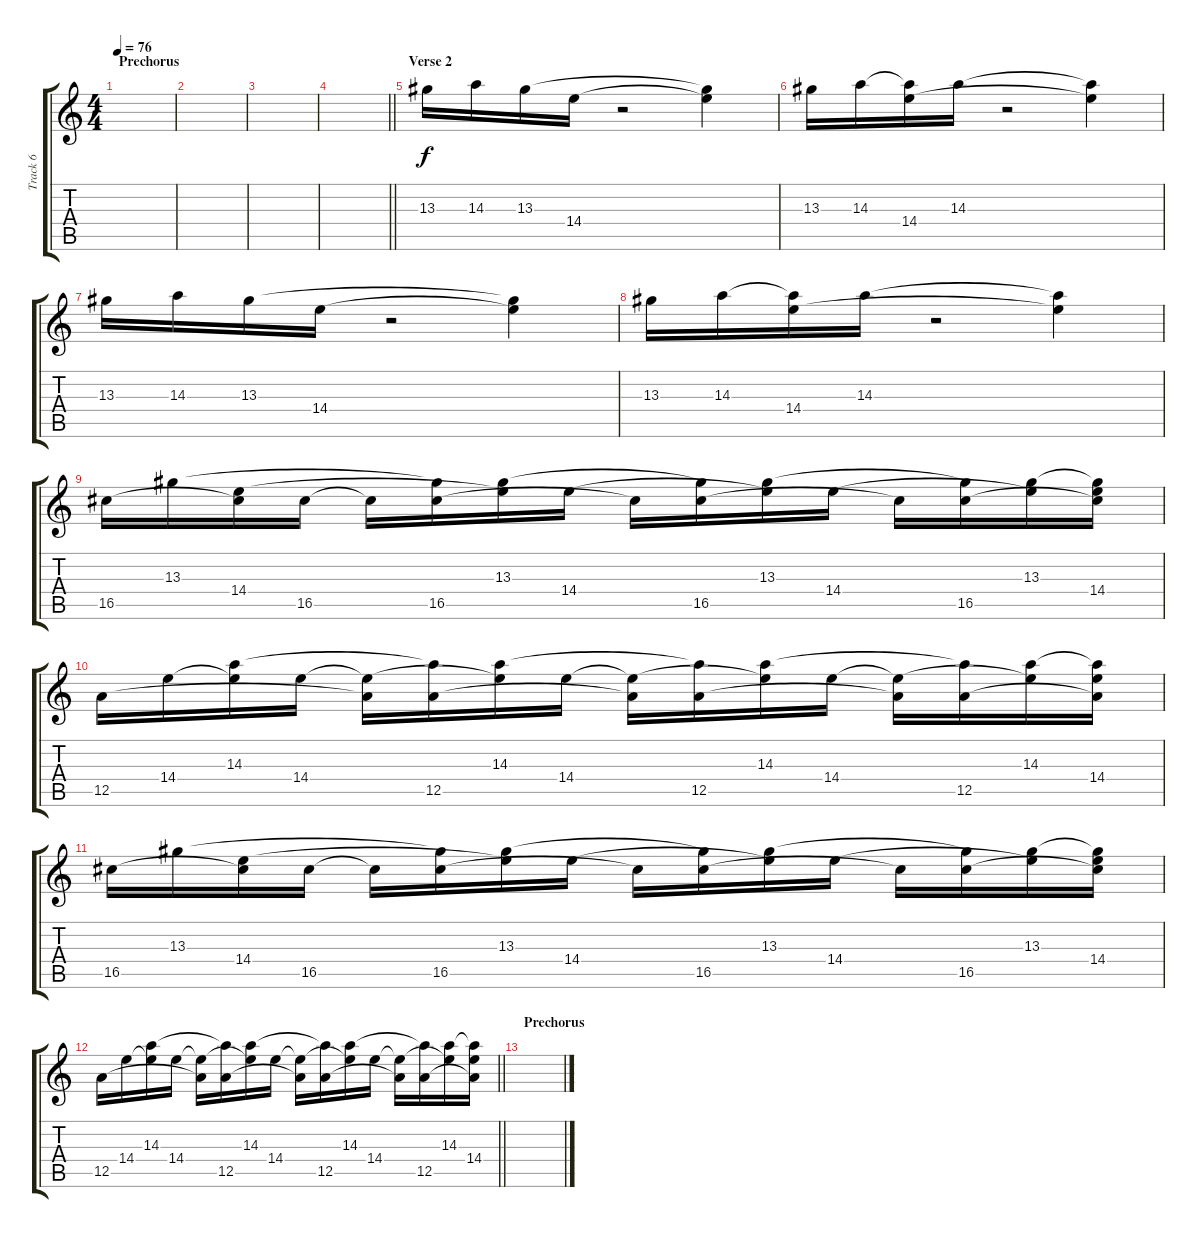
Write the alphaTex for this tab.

\track ("Track 6" "Track 6") {instrument electricguitarjazz}
\staff {score tabs}
\tuning (E4 B3 G3 D3 A2 D2) {hide}
\ts (4 4)
\section ("" "Prechorus")
\tempo 76
\clef g2
\ks c
|
|
|
\barLineRight lightlight
|
\section ("" "Verse 2")
13.3.16 14.3.16 13.3.16 14.4.16 r.2 (13.3{t} 14.4{t}).4 |
13.3.16 14.3.16 (14.3{t} 14.4).16 14.3.16 r.2 (14.3{t} 14.4{t}).4 |
13.3.16 14.3.16 13.3.16 14.4.16 r.2 (13.3{t} 14.4{t}).4 |
13.3.16 14.3.16 (14.3{t} 14.4).16 14.3.16 r.2 (14.3{t} 14.4{t}).4 |
16.5.16 13.3.16 (14.4 16.5{t}).16 16.5.16 16.5{t}.16 (13.3{t} 16.5).16 (13.3 14.4{t}).16 14.4.16 16.5{t}.16 (13.3{t} 16.5).16 (13.3 14.4{t}).16 14.4.16 16.5{t}.16 (13.3{t} 16.5).16 (13.3 14.4{t}).16 (13.3{t} 14.4 16.5{t}).16 |
12.5.16 14.4.16 (14.3 14.4{t}).16 14.4.16 (14.4{t} 12.5{t}).16 (14.3{t} 12.5).16 (14.3 14.4{t}).16 14.4.16 (14.4{t} 12.5{t}).16 (14.3{t} 12.5).16 (14.3 14.4{t}).16 14.4.16 (14.4{t} 12.5{t}).16 (14.3{t} 12.5).16 (14.3 14.4{t}).16 (14.3{t} 14.4 12.5{t}).16 |
16.5.16 13.3.16 (14.4 16.5{t}).16 16.5.16 16.5{t}.16 (13.3{t} 16.5).16 (13.3 14.4{t}).16 14.4.16 16.5{t}.16 (13.3{t} 16.5).16 (13.3 14.4{t}).16 14.4.16 16.5{t}.16 (13.3{t} 16.5).16 (13.3 14.4{t}).16 (13.3{t} 14.4 16.5{t}).16 |
\barLineRight lightlight
12.5.16 14.4.16 (14.3 14.4{t}).16 14.4.16 (14.4{t} 12.5{t}).16 (14.3{t} 12.5).16 (14.3 14.4{t}).16 14.4.16 (14.4{t} 12.5{t}).16 (14.3{t} 12.5).16 (14.3 14.4{t}).16 14.4.16 (14.4{t} 12.5{t}).16 (14.3{t} 12.5).16 (14.3 14.4{t}).16 (14.3{t} 14.4 12.5{t}).16 |
\section ("" "Prechorus")
